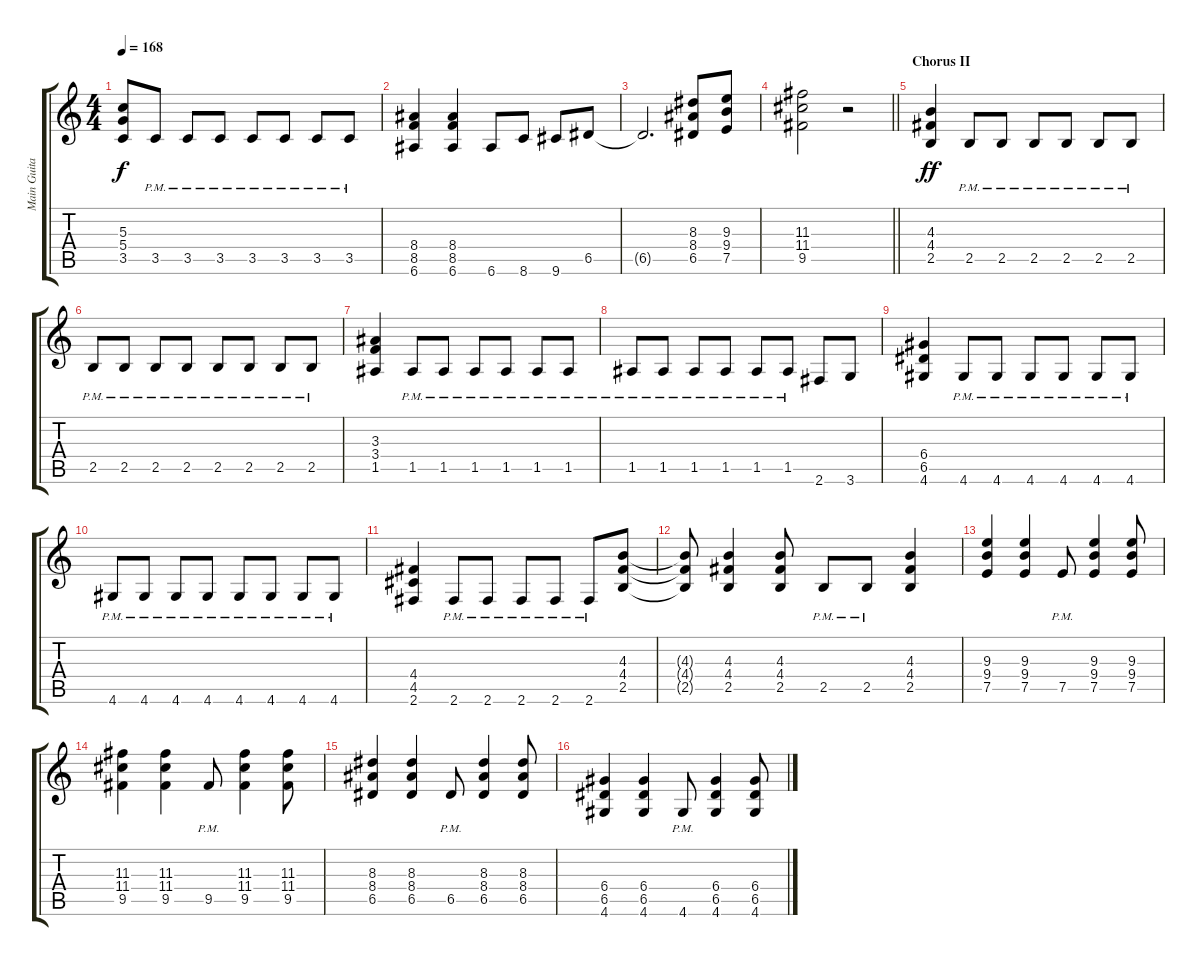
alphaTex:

\track ("Main Guitar" "Main Guita") {instrument overdrivenguitar}
\staff {score tabs}
\tuning (E4 B3 G3 D3 A2 E2) {hide}
\ts (4 4)
\tempo 168
\clef g2
\ks c
(5.3 5.4 3.5).8{dy f} 3.5{pm}.8 3.5{pm}.8 3.5{pm}.8 3.5{pm}.8 3.5{pm}.8 3.5{pm}.8 3.5{pm}.8 |
(8.4 8.5 6.6).4 (8.4 8.5 6.6).4 6.6.8 8.6.8 9.6.8 6.5.8 |
6.5{t}.2{d} (8.3 8.4 6.5).8 (9.3 9.4 7.5).8 |
\barLineRight lightlight
(11.3 11.4 9.5).2 r.2 |
\section ("" "Chorus II")
(4.3 4.4 2.5).4{dy ff} 2.5{pm}.8 2.5{pm}.8 2.5{pm}.8 2.5{pm}.8 2.5{pm}.8 2.5{pm}.8 |
2.5{pm}.8 2.5{pm}.8 2.5{pm}.8 2.5{pm}.8 2.5{pm}.8 2.5{pm}.8 2.5{pm}.8 2.5{pm}.8 |
(3.3 3.4 1.5).4 1.5{pm}.8 1.5{pm}.8 1.5{pm}.8 1.5{pm}.8 1.5{pm}.8 1.5{pm}.8 |
1.5{pm}.8 1.5{pm}.8 1.5{pm}.8 1.5{pm}.8 1.5{pm}.8 1.5{pm}.8 2.6.8 3.6.8 |
(6.4 6.5 4.6).4 4.6{pm}.8 4.6{pm}.8 4.6{pm}.8 4.6{pm}.8 4.6{pm}.8 4.6{pm}.8 |
4.6{pm}.8 4.6{pm}.8 4.6{pm}.8 4.6{pm}.8 4.6{pm}.8 4.6{pm}.8 4.6{pm}.8 4.6{pm}.8 |
(4.4 4.5 2.6).4 2.6{pm}.8 2.6{pm}.8 2.6{pm}.8 2.6{pm}.8 2.6{pm}.8 (4.3 4.4 2.5).8 |
(4.3{t} 4.4{t} 2.5{t}).8 (4.3 4.4 2.5).4 (4.3 4.4 2.5).8 2.5{pm}.8 2.5{pm}.8 (4.3 4.4 2.5).4 |
(9.3 9.4 7.5).4 (9.3 9.4 7.5).4 7.5{pm}.8 (9.3 9.4 7.5).4 (9.3 9.4 7.5).8 |
(11.3 11.4 9.5).4 (11.3 11.4 9.5).4 9.5{pm}.8 (11.3 11.4 9.5).4 (11.3 11.4 9.5).8 |
(8.3 8.4 6.5).4 (8.3 8.4 6.5).4 6.5{pm}.8 (8.3 8.4 6.5).4 (8.3 8.4 6.5).8 |
(6.4 6.5 4.6).4 (6.4 6.5 4.6).4 4.6{pm}.8 (6.4 6.5 4.6).4 (6.4 6.5 4.6).8
